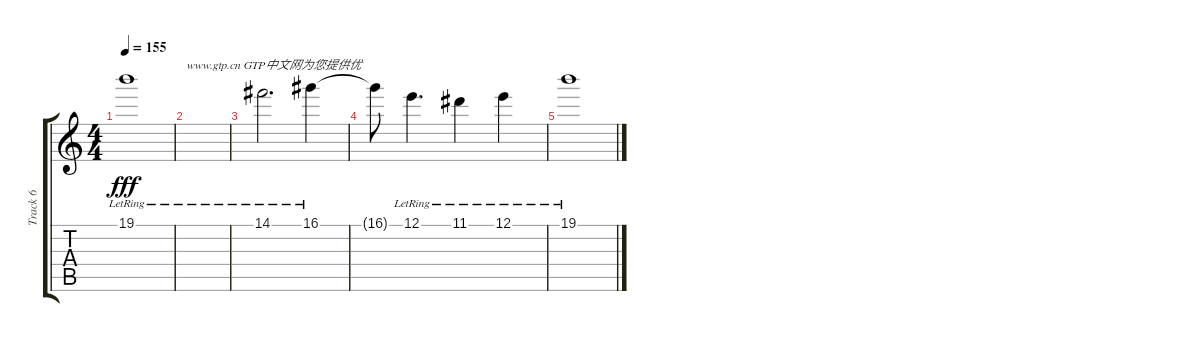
\track ("Track 6" "Track 6") {instrument overdrivenguitar}
\staff {score tabs}
\tuning (E4 B3 G3 D3 A2 E2) {hide}
\ts (4 4)
\tempo 155
\clef g2
\ks c
19.1{lr}.1{txt "                    www.gtp.cn GTP中文网为您提供优" dy fff} |
|
14.1{lr}.2{d} 16.1{lr}.4 |
16.1{t}.8 12.1{lr}.4{d} 11.1{lr}.4 12.1{lr}.4 |
19.1{lr}.1
